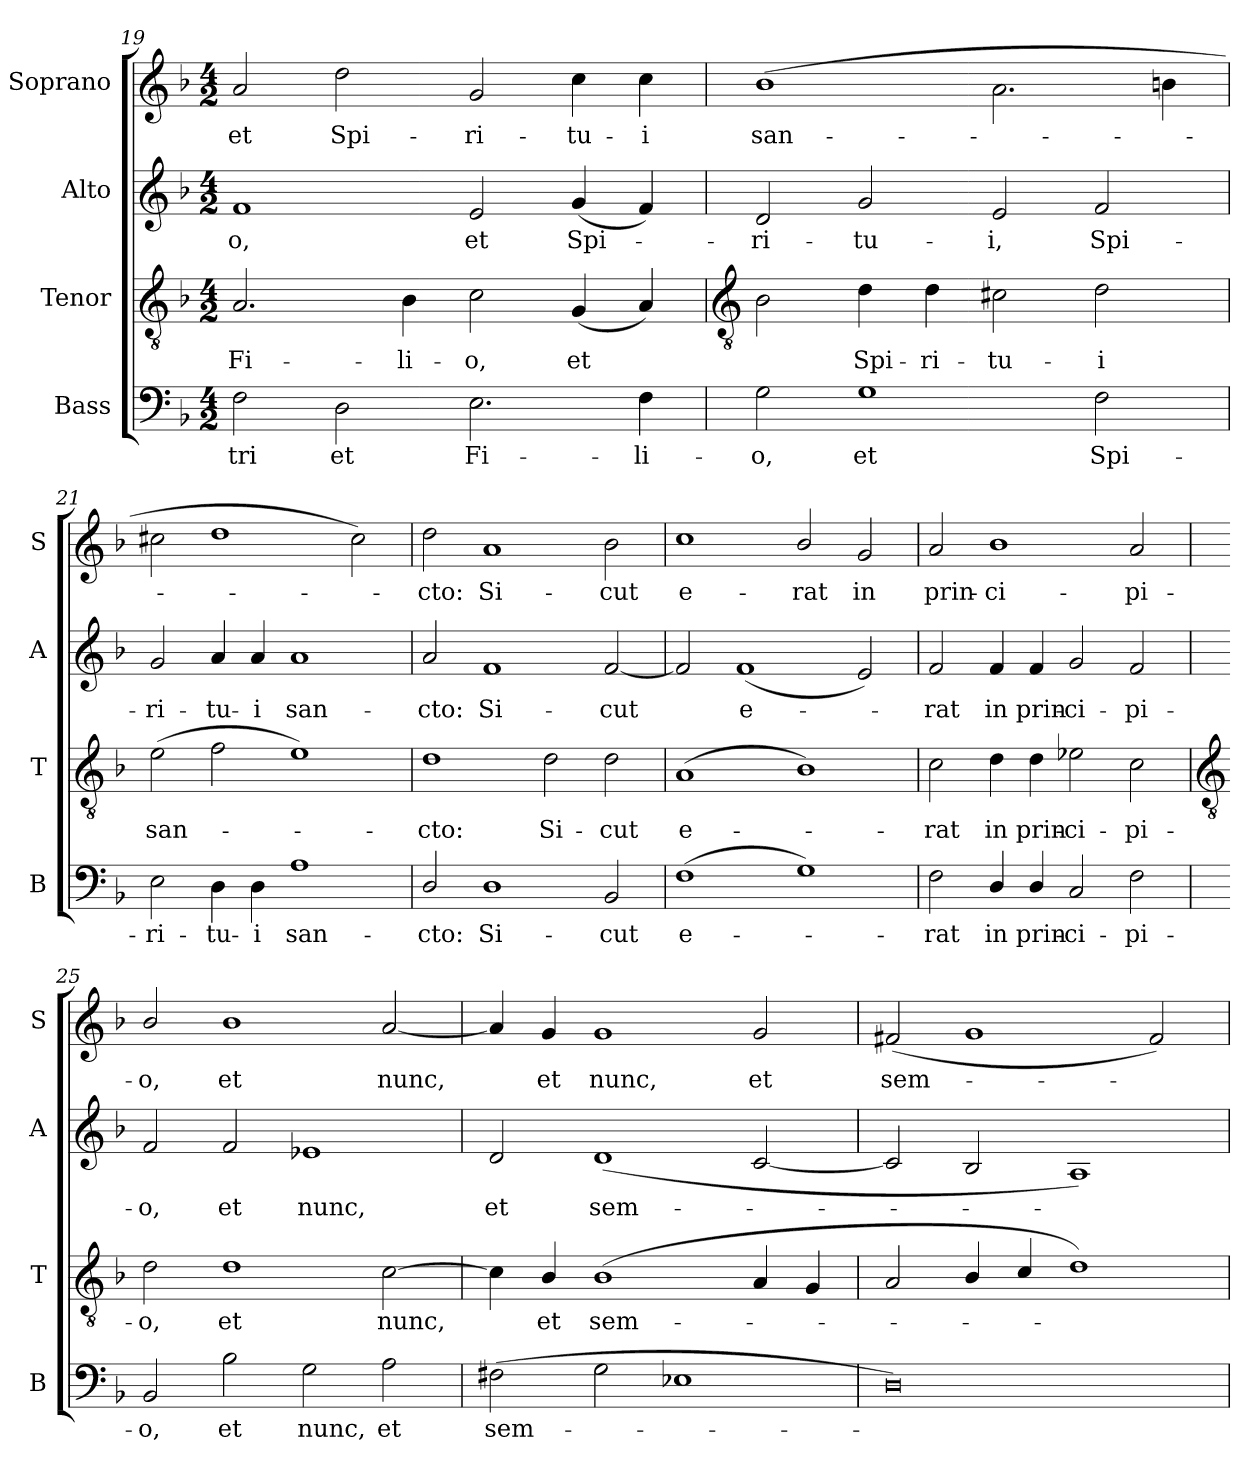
**kern	**text	**kern	**text	**kern	**text	**kern	**text
*part4	*part4	*part3	*part3	*part2	*part2	*part1	*part1
*staff4	*staff4	*staff3	*staff3	*staff2	*staff2	*staff1	*staff1
*I"Bass	*	*I"Tenor	*	*I"Alto	*	*I"Soprano	*
*I'B	*	*I'T	*	*I'A	*	*I'S	*
*clefF4	*	*clefGv2	*	*clefG2	*	*clefG2	*
*k[b-]	*	*k[b-]	*	*k[b-]	*	*k[b-]	*
*F:	*	*F:	*	*F:	*	*F:	*
*M4/2	*	*M4/2	*	*M4/2	*	*M4/2	*
=19	=19	=19	=19	=19	=19	=19	=19
!	!LO:LY:b	!	!LO:LY:b	!	!LO:LY:b	!	!LO:LY:b
2F	-tri	2.A	Fi-	1f	-o,	2a	et
!	!LO:LY:b	!	!	!	!	!	!LO:LY:b
2D	et	.	.	.	.	2dd	Spi-
!	!	!	!LO:LY:b	!	!	!	!
.	.	4B-	-li-	.	.	.	.
!	!LO:LY:b	!	!LO:LY:b	!	!LO:LY:b	!	!LO:LY:b
2.E	Fi-	2c	-o,	2e	et	2g	-ri-
!	!	!	!LO:LY:b	!	!LO:LY:b	!	!LO:LY:b
.	.	(<4G	et	(<4g	Spi-	4cc	-tu-
!	!LO:LY:b	!	!	!	!	!	!LO:LY:b
4F	-li-	4A)	.	4f)	.	4cc	-i
!!LO:LB:g=z
=20	=20	=20	=20	=20	=20	=20	=20
*	*	*clefGv2	*	*	*	*	*
!	!LO:LY:b	!	!	!	!LO:LY:b	!	!LO:LY:b
2G	-o,	2B-	.	2d	ri-	(>1b-	san-
!	!LO:LY:b	!	!LO:LY:b	!	!LO:LY:b	!	!
1G	et	4d	Spi-	2g	-tu-	.	.
!	!	!	!LO:LY:b	!	!	!	!
.	.	4d	-ri-	.	.	.	.
!	!	!	!LO:LY:b	!	!LO:LY:b	!	!
.	.	2c#X	-tu-	2e	-i,	2.a\	.
!	!LO:LY:b	!	!LO:LY:b	!	!LO:LY:b	!	!
2F	Spi-	2d	-i	2f	Spi-	.	.
.	.	.	.	.	.	4bn	.
=21	=21	=21	=21	=21	=21	=21	=21
!	!LO:LY:b	!	!LO:LY:b	!	!LO:LY:b	!	!
2E	-ri-	(>2e	san-	2g	-ri-	2cc#X	.
!	!LO:LY:b	!	!	!	!LO:LY:b	!	!
4D	-tu-	2f	.	4a	-tu-	1dd	.
!	!LO:LY:b	!	!	!	!LO:LY:b	!	!
4D	-i	.	.	4a	-i	.	.
!	!LO:LY:b	!	!	!	!LO:LY:b	!	!
1A	san-	1e)	.	1a	san-	.	.
.	.	.	.	.	.	2cc#)	.
=22	=22	=22	=22	=22	=22	=22	=22
!	!LO:LY:b	!	!LO:LY:b	!	!LO:LY:b	!	!LO:LY:b
2D/	-cto:	1d	cto:	2a	-cto:	2dd	cto:
!	!LO:LY:b	!	!	!	!LO:LY:b	!	!LO:LY:b
1D	Si-	.	.	1f	Si-	1a	Si-
!	!	!	!LO:LY:b	!	!	!	!
.	.	2d	Si-	.	.	.	.
!	!LO:LY:b	!	!LO:LY:b	!	!LO:LY:b	!	!LO:LY:b
2BB-	-cut	2d	-cut	[2f	-cut	2b-	-cut
=23	=23	=23	=23	=23	=23	=23	=23
!	!LO:LY:b	!	!LO:LY:b	!	!	!	!LO:LY:b
(>1F	e-	(<1A	e-	2f]	.	1cc	e-
!	!	!	!	!	!LO:LY:b	!	!
.	.	.	.	(<1f	e-	.	.
!	!	!	!	!	!	!	!LO:LY:b
1G)	.	1B-)	.	.	.	2b-/	-rat
!	!	!	!	!	!	!	!LO:LY:b
.	.	.	.	2e)	.	2g	in
=24	=24	=24	=24	=24	=24	=24	=24
!	!LO:LY:b	!	!LO:LY:b	!	!LO:LY:b	!	!LO:LY:b
2F	rat	2c	rat	2f	rat	2a	prin-
!	!LO:LY:b	!	!LO:LY:b	!	!LO:LY:b	!	!LO:LY:b
4D/	in	4d	in	4f	in	1b-	-ci-
!	!LO:LY:b	!	!LO:LY:b	!	!LO:LY:b	!	!
4D/	prin-	4d	prin-	4f	prin-	.	.
!	!LO:LY:b	!	!LO:LY:b	!	!LO:LY:b	!	!
2C	-ci-	2e-X	-ci-	2g	-ci-	.	.
!	!LO:LY:b	!	!LO:LY:b	!	!LO:LY:b	!	!LO:LY:b
2F	-pi-	2c	-pi-	2f	-pi-	2a	-pi-
!!LO:LB:g=z
=25	=25	=25	=25	=25	=25	=25	=25
*	*	*clefGv2	*	*	*	*	*
!	!LO:LY:b	!	!LO:LY:b	!	!LO:LY:b	!	!LO:LY:b
2BB-	-o,	2d	-o,	2f	-o,	2b-/	-o,
!	!LO:LY:b	!	!LO:LY:b	!	!LO:LY:b	!	!LO:LY:b
2B-	et	1d	et	2f	et	1b-	et
!	!LO:LY:b	!	!	!	!LO:LY:b	!	!
2G	nunc,	.	.	1e-X	nunc,	.	.
!	!LO:LY:b	!	!LO:LY:b	!	!	!	!LO:LY:b
2A	et	[2c	nunc,	.	.	[2a	nunc,
=26	=26	=26	=26	=26	=26	=26	=26
!	!LO:LY:b	!	!	!	!LO:LY:b	!	!
(>2F#X	sem-	4c]	.	2d	et	4a]	.
!	!	!	!LO:LY:b	!	!	!	!LO:LY:b
.	.	4B-/	et	.	.	4g	et
!	!	!	!LO:LY:b	!	!LO:LY:b	!	!LO:LY:b
2G	.	(<1B-/	sem-	(<1d	sem-	1g	nunc,
1E-X	.	.	.	.	.	.	.
!	!	!	!	!	!	!	!LO:LY:b
.	.	4A	.	[2c	.	2g	et
.	.	4G	.	.	.	.	.
=27	=27	=27	=27	=27	=27	=27	=27
!	!	!	!	!	!	!	!LO:LY:b
0D)	.	2A	.	2c]	.	(<2f#X	sem-
.	.	4B-/	.	2B-	.	1g	.
.	.	4c/	.	.	.	.	.
.	.	1d)	.	1A)	.	.	.
.	.	.	.	.	.	2f#)	.
=	=	=	=	=	=	=	=
*-	*-	*-	*-	*-	*-	*-	*-
